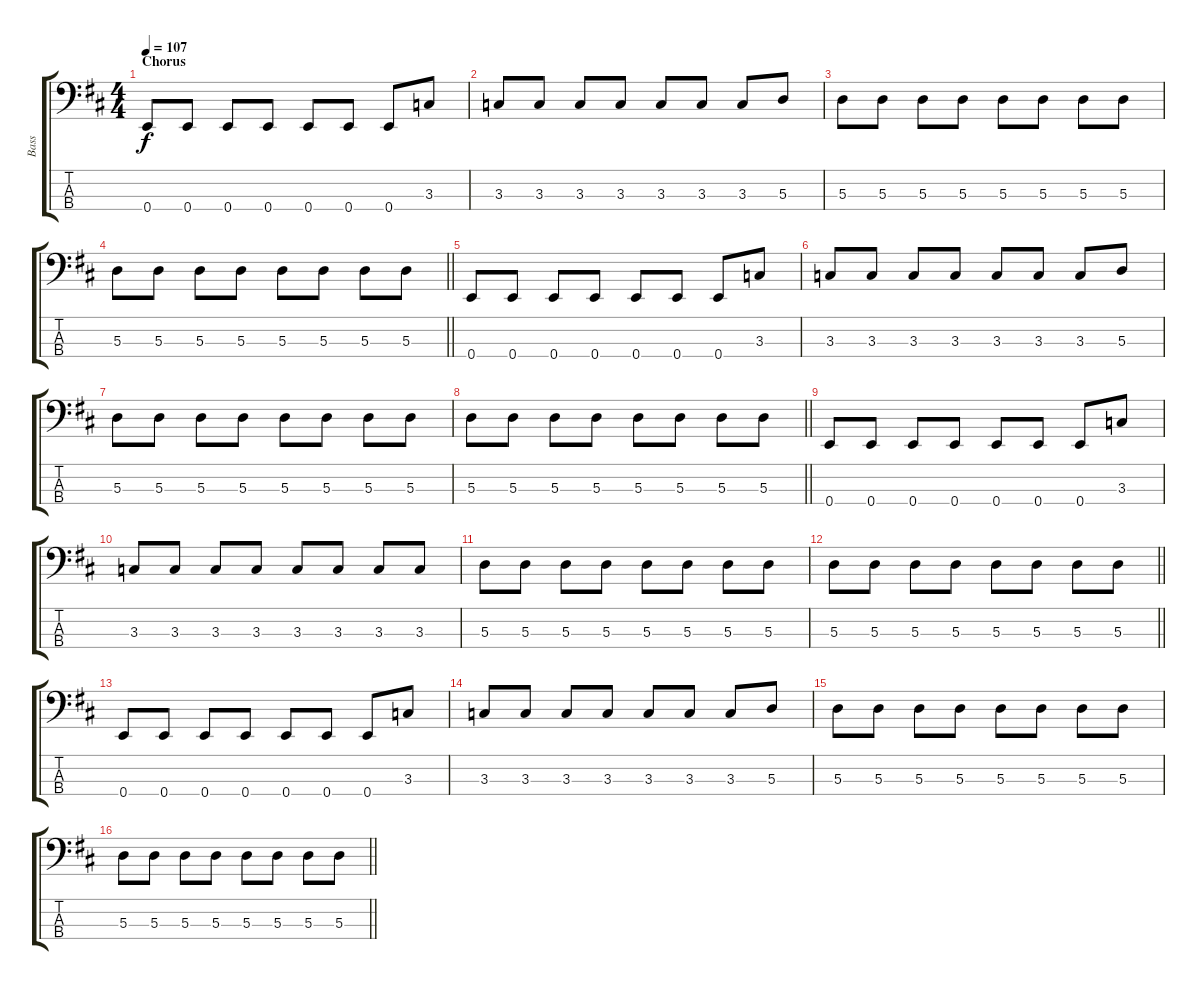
\track ("Bass" "Bass") {instrument electricbassfinger}
\staff {score tabs}
\tuning (G2 D2 A1 E1) {hide}
\ts (4 4)
\section ("" "Chorus")
\tempo 107
\clef f4
\ks d
0.4.8{dy f} 0.4.8 0.4.8 0.4.8 0.4.8 0.4.8 0.4.8 3.3.8 |
3.3.8 3.3.8 3.3.8 3.3.8 3.3.8 3.3.8 3.3.8 5.3.8 |
5.3.8 5.3.8 5.3.8 5.3.8 5.3.8 5.3.8 5.3.8 5.3.8 |
\barLineRight lightlight
5.3.8 5.3.8 5.3.8 5.3.8 5.3.8 5.3.8 5.3.8 5.3.8 |
0.4.8 0.4.8 0.4.8 0.4.8 0.4.8 0.4.8 0.4.8 3.3.8 |
3.3.8 3.3.8 3.3.8 3.3.8 3.3.8 3.3.8 3.3.8 5.3.8 |
5.3.8 5.3.8 5.3.8 5.3.8 5.3.8 5.3.8 5.3.8 5.3.8 |
\barLineRight lightlight
5.3.8 5.3.8 5.3.8 5.3.8 5.3.8 5.3.8 5.3.8 5.3.8 |
0.4.8 0.4.8 0.4.8 0.4.8 0.4.8 0.4.8 0.4.8 3.3.8 |
3.3.8 3.3.8 3.3.8 3.3.8 3.3.8 3.3.8 3.3.8 3.3.8 |
5.3.8 5.3.8 5.3.8 5.3.8 5.3.8 5.3.8 5.3.8 5.3.8 |
\barLineRight lightlight
5.3.8 5.3.8 5.3.8 5.3.8 5.3.8 5.3.8 5.3.8 5.3.8 |
0.4.8 0.4.8 0.4.8 0.4.8 0.4.8 0.4.8 0.4.8 3.3.8 |
3.3.8 3.3.8 3.3.8 3.3.8 3.3.8 3.3.8 3.3.8 5.3.8 |
5.3.8 5.3.8 5.3.8 5.3.8 5.3.8 5.3.8 5.3.8 5.3.8 |
\barLineRight lightlight
5.3.8 5.3.8 5.3.8 5.3.8 5.3.8 5.3.8 5.3.8 5.3.8
